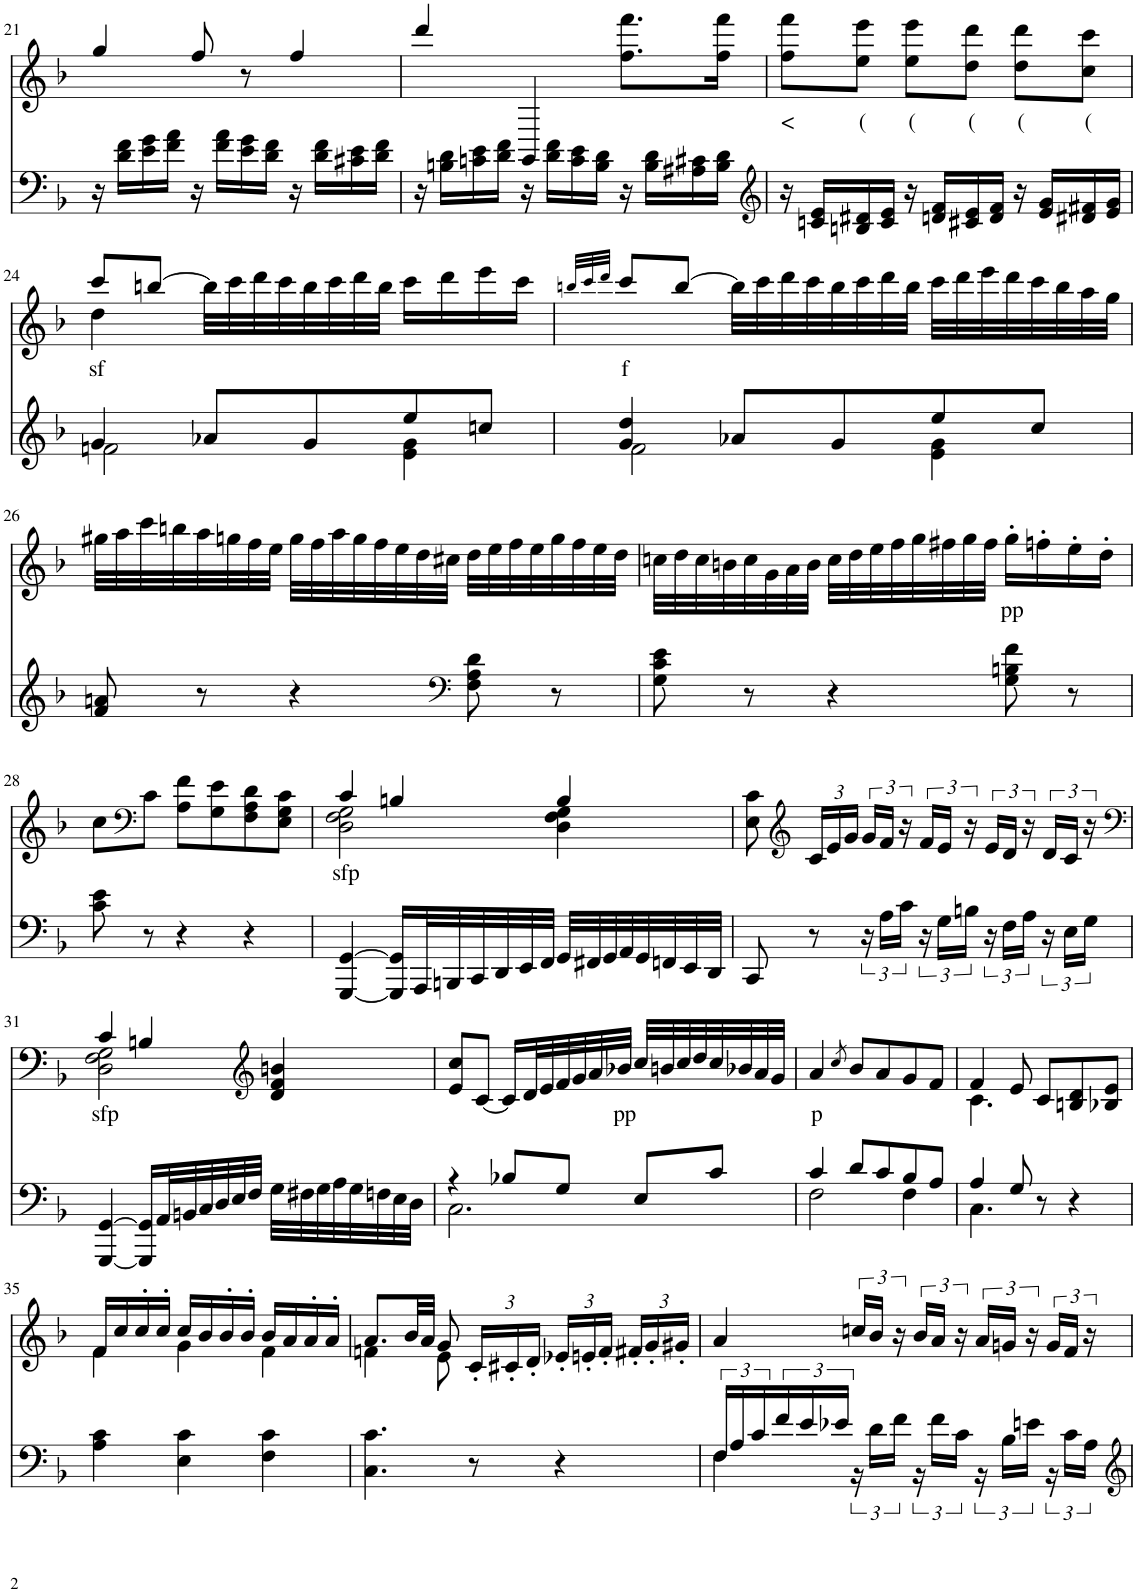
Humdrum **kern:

**kern	**kern	**text
*part2	*part1	*part1
*staff2	*staff1	*staff1
*I"piano	*I"piano	*
*I'Pno	*I'Pno	*
!!LO:PB:g=z
*clefF4	*clefG2	*
*k[b-]	*k[b-]	*
*F:	*F:	*
*M3/4	*M3/4	*
=21	=21	=21
16r	4gg/	.
16d\ 16f\LL	.	.
16e\ 16g\	.	.
16f\ 16a\JJ	.	.
16r	8ff/	.
16f\ 16a\LL	.	.
16e\ 16g\	8r	.
16d\ 16f\JJ	.	.
16r	4ff/	.
16d\ 16f\LL	.	.
16c#X\ 16e\	.	.
16d\ 16f\JJ	.	.
=22	=22	=22
16r	4ddd/	.
16Bn\ 16d\LL	.	.
16cn\ 16e\	.	.
16d\ 16f\JJ	.	.
16r	4GG/	.
16d\ 16f\LL	.	.
16c\ 16e\	.	.
16B\ 16d\JJ	.	.
16r	8.ff\ 8.fff\L	.
16B\ 16d\LL	.	.
16A#X\ 16c#X\	.	.
16B\ 16d\JJ	16ff\ 16fff\Jk	.
=23	=23	=23
*clefG2	*	*
!	!	!LO:LY:b
16r	8ff\ 8fff\L	<
16cn/ 16e/LL	.	.
!	!	!LO:LY:b
16Bn/ 16d#X/	8ee\ 8eee\J	(
16c/ 16e/JJ	.	.
!	!	!LO:LY:b
16r	8ee\ 8eee\L	(
16dn/ 16f/LL	.	.
!	!	!LO:LY:b
16c#X/ 16e/	8dd\ 8ddd\J	(
16d/ 16f/JJ	.	.
!	!	!LO:LY:b
16r	8dd\ 8ddd\L	(
16e/ 16g/LL	.	.
!	!	!LO:LY:b
16d#X/ 16f#X/	8cc\ 8ccc\J	(
16e/ 16g/JJ	.	.
!!LO:LB:g=z
=24	=24	=24
*^	*^	*
!	!	!	!	!LO:LY:b
4g/	2fn\	4dd\	8ccc/L	sf
.	.	.	[8bbn/J	.
8a-X/L	.	4ryy	32bb\LLL]	.
.	.	.	32ccc\	.
.	.	.	32ddd\	.
.	.	.	32ccc\	.
8g/	.	.	32bb\	.
.	.	.	32ccc\	.
.	.	.	32ddd\	.
.	.	.	32bb\JJJ	.
8ee/	4e\ 4g\	16ccc\LL	4ryy	.
.	.	16ddd\	.	.
8ccn/J	.	16eee\	.	.
.	.	16ccc\JJ	.	.
*	*	*v	*v	*
=25	=25	=25	=25
.	.	32qbbn/LLL	.
.	.	32qccc/	.
.	.	32qddd/JJJ	.
!	!	!	!LO:LY:b
4g/ 4dd/	2f\	8ccc/L	f
.	.	[8bb/J	.
8a-X/L	.	32bb\LLL]	.
.	.	32ccc\	.
.	.	32ddd\	.
.	.	32ccc\	.
8g/	.	32bb\	.
.	.	32ccc\	.
.	.	32ddd\	.
.	.	32bb\JJJ	.
8ee/	4e\ 4g\	32ccc\LLL	.
.	.	32ddd\	.
.	.	32eee\	.
.	.	32ddd\	.
8cc/J	.	32ccc\	.
.	.	32bb\	.
.	.	32aa\	.
.	.	32gg\JJJ	.
*v	*v	*	*
!!LO:LB:g=z
=26	=26	=26
8f/ 8an/	32gg#X\LLL	.
.	32aa\	.
.	32ccc\	.
.	32bbn\	.
8r	32aa\	.
.	32ggn\	.
.	32ff\	.
.	32ee\JJJ	.
4r	32gg\LLL	.
.	32ff\	.
.	32aa\	.
.	32gg\	.
.	32ff\	.
.	32ee\	.
.	32dd\	.
.	32cc#X\JJJ	.
*clefF4	*	*
8F\ 8A\ 8d\	32dd\LLL	.
.	32ee\	.
.	32ff\	.
.	32ee\	.
8r	32gg\	.
.	32ff\	.
.	32ee\	.
.	32dd\JJJ	.
=27	=27	=27
8G\ 8c\ 8e\	32ccn\LLL	.
.	32dd\	.
.	32cc\	.
.	32bn\	.
8r	32cc\	.
.	32g\	.
.	32a\	.
.	32b\JJJ	.
4r	32cc\LLL	.
.	32dd\	.
.	32ee\	.
.	32ff\	.
.	32gg\	.
.	32ff#X\	.
.	32gg\	.
.	32ff#\JJJ	.
!	!	!LO:LY:b
8G\ 8Bn\ 8f\	16gg'\LL	pp
.	16ffn'\	.
8r	16ee'\	.
.	16dd'\JJ	.
!!LO:LB:g=z
=28	=28	=28
8c\ 8e\	8cc\L	.
*	*clefF4	*
8r	8c\J	.
4r	8A\ 8f\L	.
.	8G\ 8e\	.
4r	8F\ 8A\ 8d\	.
.	8E\ 8G\ 8c\J	.
=29	=29	=29
*	*^	*
!	!	!	!LO:LY:b
[4GGG/ [4GG/	4c/	2D\ 2F\ 2G\	sfp
16GGG/] 16GG/]LL	4Bn/	.	.
32AAA/L	.	.	.
32BBBn/	.	.	.
32CC/	.	.	.
32DD/	.	.	.
32EE/	.	.	.
32FF/JJJ	.	.	.
32GG/LLL	4B/	4D\ 4F\ 4G\	.
32FF#X/	.	.	.
32GG/	.	.	.
32AA/	.	.	.
32GG/	.	.	.
32FFn/	.	.	.
32EE/	.	.	.
32DD/JJJ	.	.	.
*	*v	*v	*
=30	=30	=30
8CC/	8E\ 8c\	.
*	*clefG2	*
*	*Xbrackettup	*
8r	24c/LL	.
.	24e/	.
.	24g/JJ	.
*	*brackettup	*
24r	24g/LL	.
24A\LL	24f/JJ	.
24c\JJ	24r	.
24r	24f/LL	.
24G\LL	24e/JJ	.
24Bn\JJ	24r	.
24r	24e/LL	.
24F\LL	24d/JJ	.
24A\JJ	24r	.
24r	24d/LL	.
24E\LL	24c/JJ	.
24G\JJ	24r	.
!!LO:LB:g=z
=31	=31	=31
*	*clefF4	*
*	*^	*
!	!	!	!LO:LY:b
[4GGG/ [4GG/	4c/	2D\ 2F\ 2G\	sfp
16GGG/] 16GG/]LL	4Bn/	.	.
32AA/L	.	.	.
32BBn/	.	.	.
32C/	.	.	.
32D/	.	.	.
32E/	.	.	.
32F/JJJ	.	.	.
*	*clefG2	*	*
32G\LLL	4d/ 4f/ 4bn/	4ryy	.
32F#X\	.	.	.
32G\	.	.	.
32A\	.	.	.
32G\	.	.	.
32Fn\	.	.	.
32E\	.	.	.
32D\JJJ	.	.	.
*	*v	*v	*
=32	=32	=32
*^	*	*
4r	2.C\	8e/ 8cc/L	.
.	.	[8c/J	.
8B-X/L	.	16c/LL]	.
.	.	32d/L	.
.	.	32e/	.
8G/J	.	32f/	.
.	.	32g/	.
.	.	32a/	.
!	!	!	!LO:LY:b
.	.	32b-X/JJJ	pp
8E/L	.	32cc/LLL	.
.	.	32bn/	.
.	.	32cc/	.
.	.	32dd/	.
8c/J	.	32cc/	.
.	.	32b-X/	.
.	.	32a/	.
.	.	32g/JJJ	.
=33	=33	=33	=33
!	!	!	!LO:LY:b
4c/	2F\	4a/	p
.	.	8qcc/	.
8d/L	.	8b-/L	.
8c/	.	8a/	.
8B-/	4F\	8g/	.
8A/J	.	8f/J	.
=34	=34	=34	=34
*	*	*^	*
4A/	4.C\	4f/	4.c\	.
8G/	.	8e/	.	.
8r	4.ryy	8c/L	4.ryy	.
4r	.	8Bn/ 8d/	.	.
.	.	8B-X/ 8e/J	.	.
*v	*v	*	*	*
!!LO:LB:g=z	!!
=35	=35	=35	=35
4A\ 4c\	16f/LL	4f\	.
.	16cc/	.	.
.	16cc'/	.	.
.	16cc'/JJ	.	.
4E\ 4c\	16cc/LL	4g\	.
.	16b-/	.	.
.	16b-'/	.	.
.	16b-'/JJ	.	.
4F\ 4c\	16b-/LL	4f\	.
.	16a/	.	.
.	16a'/	.	.
.	16a'/JJ	.	.
=36	=36	=36	=36
4.C\ 4.c\	8.a/L	4fn\	.
.	32b-/LL	.	.
.	32a/JJJ	.	.
.	8g/	8e\	.
*	*Xbrackettup	*	*
8r	24c'/LL	4.ryy	.
.	24c#X'/	.	.
.	24d'/JJ	.	.
4r	24e-X'/LL	.	.
.	24en'/	.	.
.	24f'/JJ	.	.
.	24f#X'/LL	.	.
.	24g'/	.	.
.	24g#X'/JJ	.	.
*	*v	*v	*
=37	=37	=37
*^	*	*
24F/LL	4F\	4a/	.
24A/	.	.	.
24c/	.	.	.
24f/	.	.	.
24e/	.	.	.
24e-X/JJ	.	.	.
*	*	*brackettup	*
2ryy	24r	24ccn/LL	.
.	24d\LL	24b-/JJ	.
.	24f\JJ	24r	.
.	24r	24b-/LL	.
.	24f\LL	24a/JJ	.
.	24c\JJ	24r	.
.	24r	24a/LL	.
.	24B-\LL	24gn/JJ	.
.	24en\JJ	24r	.
.	24r	24g/LL	.
.	24c\LL	24f/JJ	.
.	24A\JJ	24r	.
*v	*v	*	*
=	=	=
*-	*-	*-
